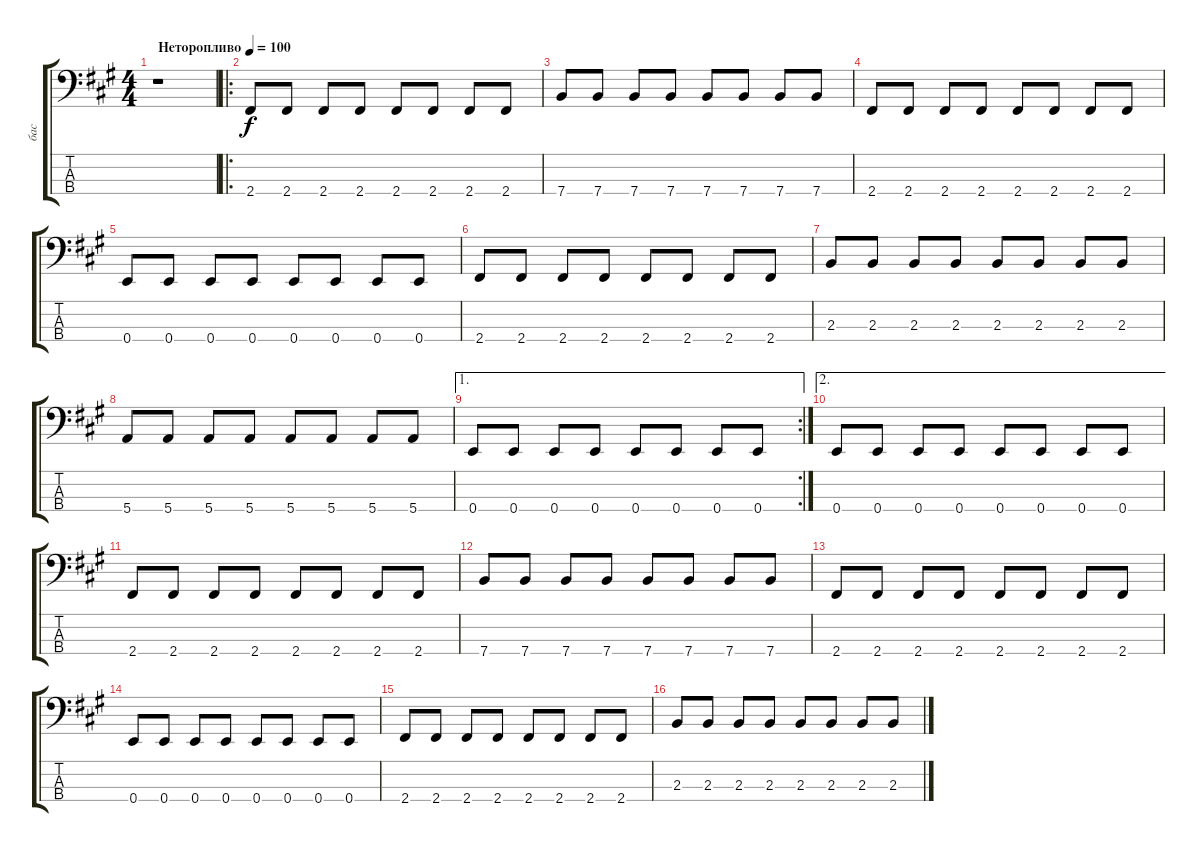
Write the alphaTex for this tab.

\track ("бас" "бас") {instrument electricbassfinger}
\staff {score tabs}
\tuning (G2 D2 A1 E1) {hide}
\ts (4 4)
\tempo (100 "Неторопливо")
\clef f4
\ks f#minor
r.1{dy f instrument electricbassfinger} |
\ro
2.4.8 2.4.8 2.4.8 2.4.8 2.4.8 2.4.8 2.4.8 2.4.8 |
7.4.8 7.4.8 7.4.8 7.4.8 7.4.8 7.4.8 7.4.8 7.4.8 |
2.4.8 2.4.8 2.4.8 2.4.8 2.4.8 2.4.8 2.4.8 2.4.8 |
0.4.8 0.4.8 0.4.8 0.4.8 0.4.8 0.4.8 0.4.8 0.4.8 |
2.4.8 2.4.8 2.4.8 2.4.8 2.4.8 2.4.8 2.4.8 2.4.8 |
2.3.8 2.3.8 2.3.8 2.3.8 2.3.8 2.3.8 2.3.8 2.3.8 |
5.4.8 5.4.8 5.4.8 5.4.8 5.4.8 5.4.8 5.4.8 5.4.8 |
\ae 1
\rc 2
0.4.8 0.4.8 0.4.8 0.4.8 0.4.8 0.4.8 0.4.8 0.4.8 |
\ae 2
0.4.8 0.4.8 0.4.8 0.4.8 0.4.8 0.4.8 0.4.8 0.4.8 |
2.4.8 2.4.8 2.4.8 2.4.8 2.4.8 2.4.8 2.4.8 2.4.8 |
7.4.8 7.4.8 7.4.8 7.4.8 7.4.8 7.4.8 7.4.8 7.4.8 |
2.4.8 2.4.8 2.4.8 2.4.8 2.4.8 2.4.8 2.4.8 2.4.8 |
0.4.8 0.4.8 0.4.8 0.4.8 0.4.8 0.4.8 0.4.8 0.4.8 |
2.4.8 2.4.8 2.4.8 2.4.8 2.4.8 2.4.8 2.4.8 2.4.8 |
2.3.8 2.3.8 2.3.8 2.3.8 2.3.8 2.3.8 2.3.8 2.3.8
